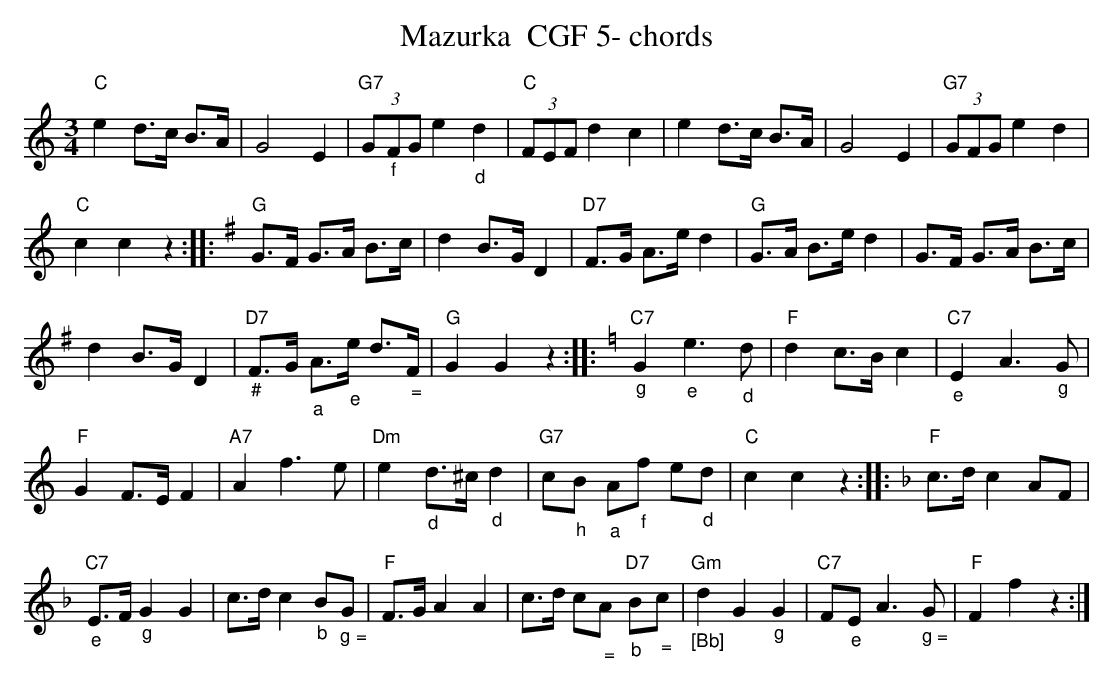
X:1
T:Mazurka  CGF 5- chords
M:3/4
L:1/8
K:Cmaj%%MIDI gchordon
"C"e2d>c B>A | G4E2 | "G7"(3G"_f"FG e2"_d"d2 |"C"(3FEF d2c2 | e2d>c B>A | G4E2 | "G7"(3GFGe2d2 |
"C"c2c2z2 :: [K:Gmaj] "G"G>F G>A B>c | d2B>GD2 | "D7"F>G A>ed2 | "G"G>A B>ed2 | G>F G>A B>c |
d2B>GD2 | "D7""_#"F>G "_a"A>"_e"e d>"_ ="F | "G"G2G2z2 :: [K:Cmaj] "C7""_g"G2"_e"e3"_d"d | "F"d2c>Bc2 | "C7""_e"E2A3"_g"G |
"F"G2F>EF2 | "A7"A2f3e | "Dm"e2 "_d"d>^c"_d"d2 | "G7"c"_h"B "_a"A"_f"f e"_d"d | "C"c2c2z2 :: [K:Fmaj] "F"c>dc2AF |
"C7""_e"E>F"_g"G2G2 | c>dc2"_b"B"_ g ="G | "F"F>GA2A2 | c>d c"_ ="A "D7""_b"B"_ ="c | "Gm""_[Bb]"d2G2"_g"G2 | "C7"F"_e"EA3"_ g ="G | "F"F2f2z2 :|
